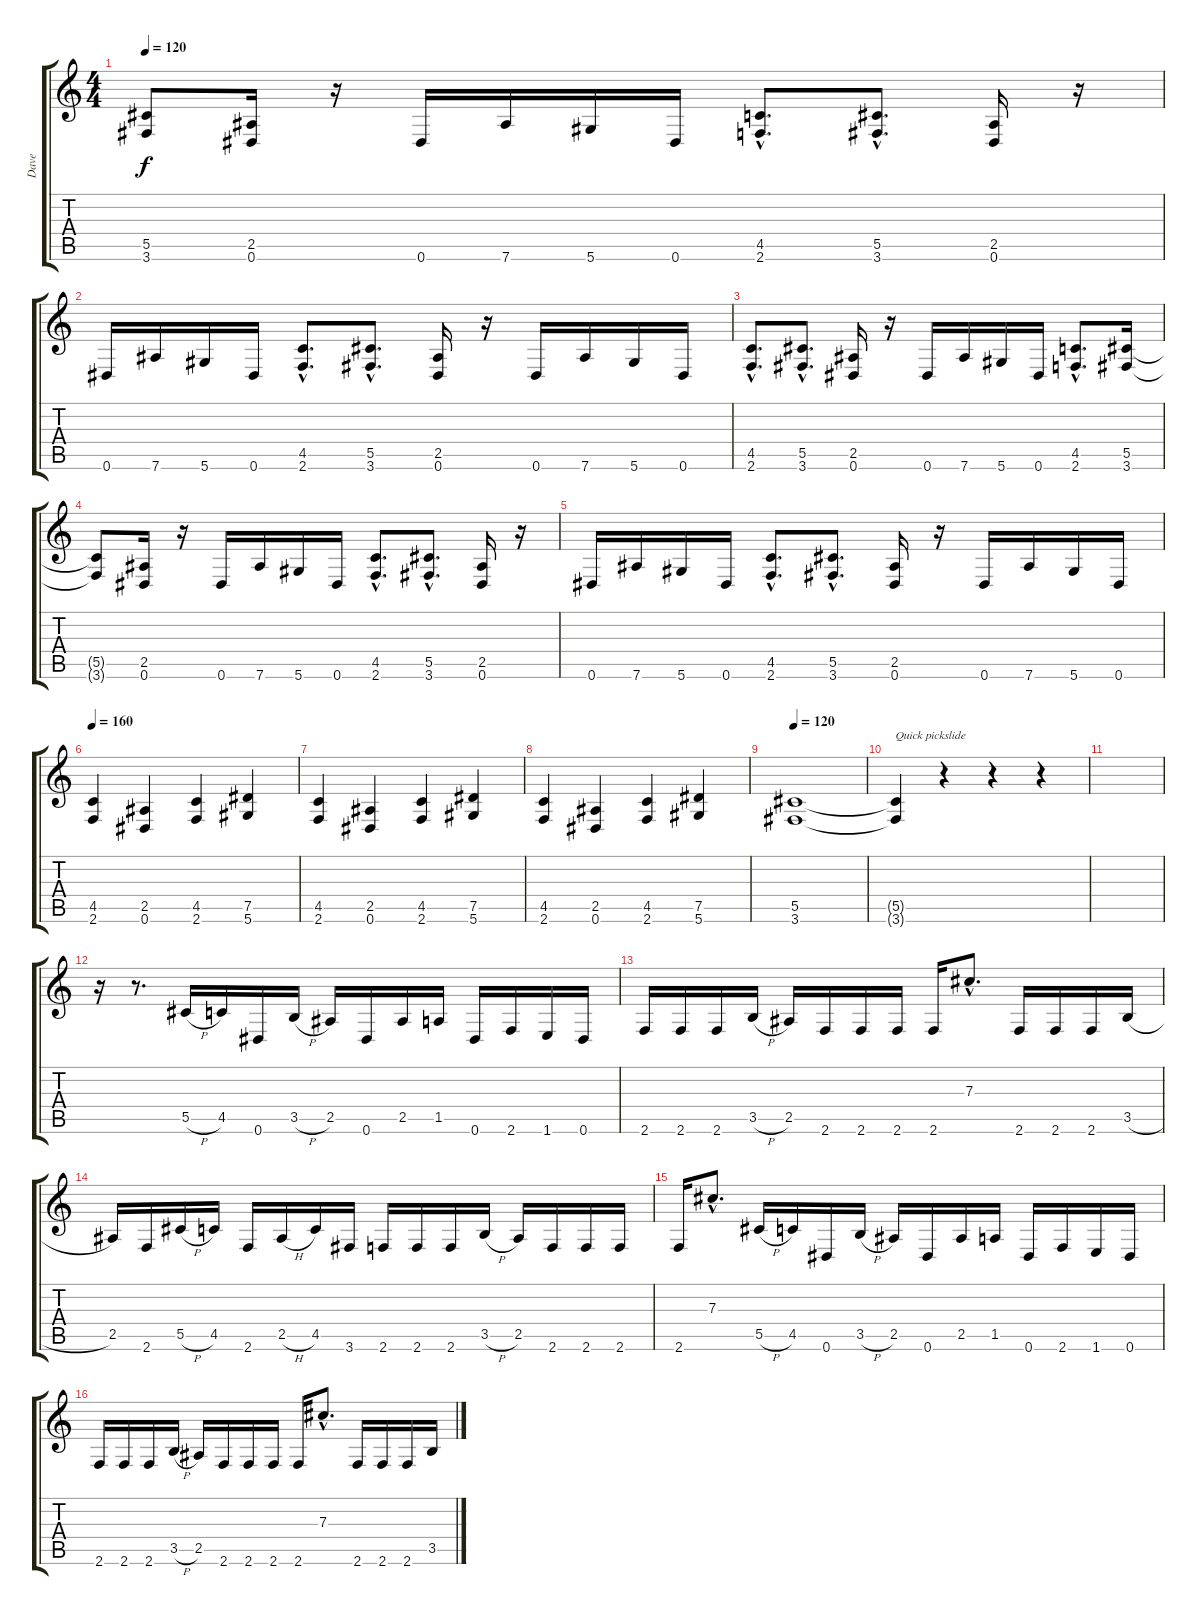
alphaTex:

\track ("Dave" "Dave") {instrument distortionguitar}
\staff {score tabs}
\tuning (Eb4 Bb3 Gb3 Db3 Ab2 Eb2) {hide}
\ts (4 4)
\tempo 120
\clef g2
\ks c
(5.5{t} 3.6{t}).8{dy f} (2.5 0.6).16 r.16 0.6.16 7.6.16 5.6.16 0.6.16 (4.5{hac} 2.6{hac}).8{d} (5.5{hac} 3.6{hac}).8{d} (2.5 0.6).16 r.16 |
0.6.16 7.6.16 5.6.16 0.6.16 (4.5{hac} 2.6{hac}).8{d} (5.5{hac} 3.6{hac}).8{d} (2.5 0.6).16 r.16 0.6.16 7.6.16 5.6.16 0.6.16 |
(4.5{hac} 2.6{hac}).8{d} (5.5{hac} 3.6{hac}).8{d} (2.5 0.6).16 r.16 0.6.16 7.6.16 5.6.16 0.6.16 (4.5{hac} 2.6{hac}).8{d} (5.5 3.6).16 |
(5.5{t} 3.6{t}).8 (2.5 0.6).16 r.16 0.6.16 7.6.16 5.6.16 0.6.16 (4.5{hac} 2.6{hac}).8{d} (5.5{hac} 3.6{hac}).8{d} (2.5 0.6).16 r.16 |
0.6.16 7.6.16 5.6.16 0.6.16 (4.5{hac} 2.6{hac}).8{d} (5.5{hac} 3.6{hac}).8{d} (2.5 0.6).16 r.16 0.6.16 7.6.16 5.6.16 0.6.16 |
\tempo 160
(4.5 2.6).4 (2.5 0.6).4 (4.5 2.6).4 (7.5 5.6).4 |
(4.5 2.6).4 (2.5 0.6).4 (4.5 2.6).4 (7.5 5.6).4 |
(4.5 2.6).4 (2.5 0.6).4 (4.5 2.6).4 (7.5 5.6).4 |
\tempo 120
(5.5 3.6).1 |
(5.5{t} 3.6{t}).4{txt "Quick pickslide"} r.4 r.4 r.4 |
|
r.16 r.8{d} 5.5{h}.16 4.5.16 0.6.16 3.5{h}.16 2.5.16 0.6.16 2.5.16 1.5.16 0.6.16 2.6.16 1.6.16 0.6.16 |
2.6.16 2.6.16 2.6.16 3.5{h}.16 2.5.16 2.6.16 2.6.16 2.6.16 2.6.16 7.3{hac}.8{d} 2.6.16 2.6.16 2.6.16 3.5{h}.16 |
2.5.16 2.6.16 5.5{h}.16 4.5.16 2.6.16 2.5{h}.16 4.5.16 3.6.16 2.6.16 2.6.16 2.6.16 3.5{h}.16 2.5.16 2.6.16 2.6.16 2.6.16 |
2.6.16 7.3{hac}.8{d} 5.5{h}.16 4.5.16 0.6.16 3.5{h}.16 2.5.16 0.6.16 2.5.16 1.5.16 0.6.16 2.6.16 1.6.16 0.6.16 |
2.6.16 2.6.16 2.6.16 3.5{h}.16 2.5.16 2.6.16 2.6.16 2.6.16 2.6.16 7.3{hac}.8{d} 2.6.16 2.6.16 2.6.16 3.5{h}.16
